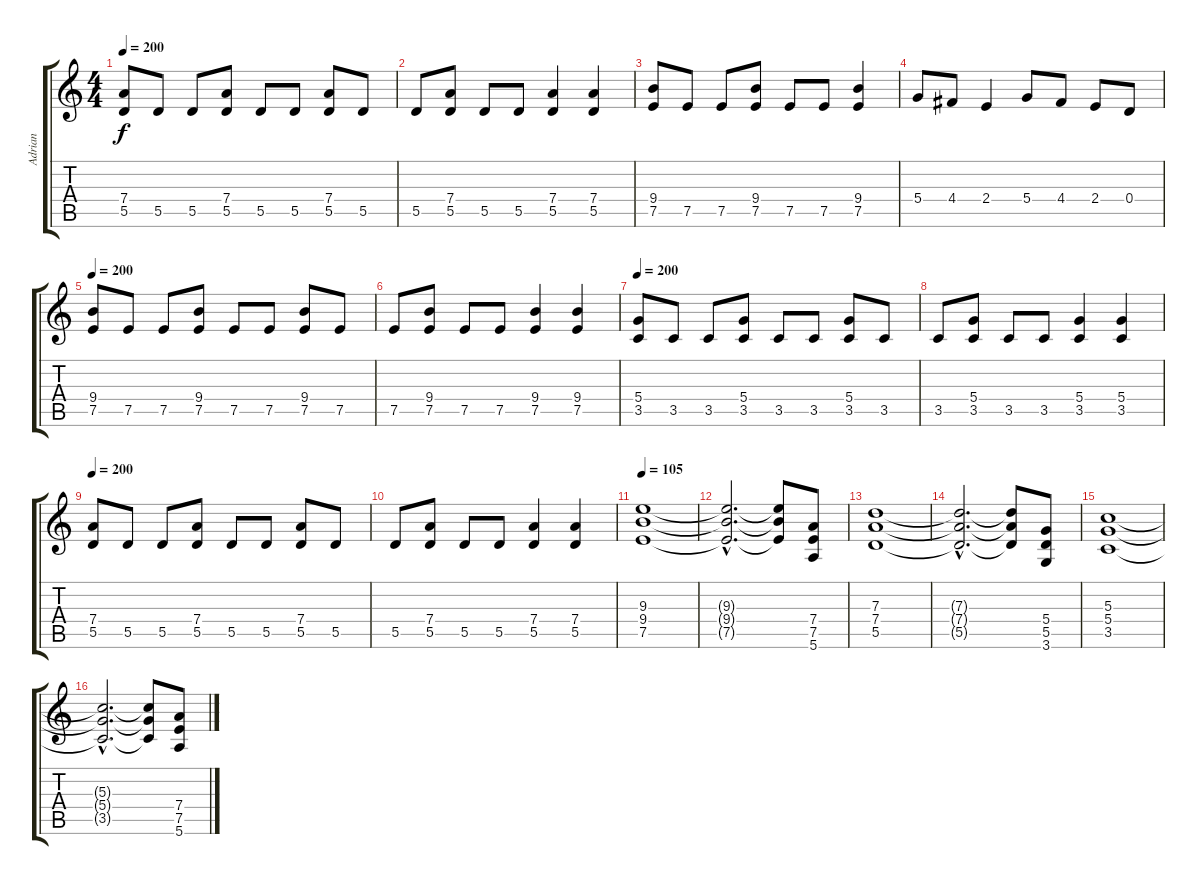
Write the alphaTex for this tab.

\track ("Adrian" "Adrian") {instrument distortionguitar}
\staff {score tabs}
\tuning (E4 B3 G3 D3 A2 E2) {hide}
\ts (4 4)
\tempo 200
\clef g2
\ks c
(7.4 5.5).8{dy f} 5.5.8 5.5.8 (7.4 5.5).8 5.5.8 5.5.8 (7.4 5.5).8 5.5.8 |
5.5.8 (7.4 5.5).8 5.5.8 5.5.8 (7.4 5.5).4 (7.4 5.5).4 |
(9.4 7.5).8 7.5.8 7.5.8 (9.4 7.5).8 7.5.8 7.5.8 (9.4 7.5).4 |
5.4.8 4.4.8 2.4.4 5.4.8 4.4.8 2.4.8 0.4.8 |
\tempo 200
(9.4 7.5).8 7.5.8 7.5.8 (9.4 7.5).8 7.5.8 7.5.8 (9.4 7.5).8 7.5.8 |
7.5.8 (9.4 7.5).8 7.5.8 7.5.8 (9.4 7.5).4 (9.4 7.5).4 |
\tempo 200
(5.4 3.5).8 3.5.8 3.5.8 (5.4 3.5).8 3.5.8 3.5.8 (5.4 3.5).8 3.5.8 |
3.5.8 (5.4 3.5).8 3.5.8 3.5.8 (5.4 3.5).4 (5.4 3.5).4 |
\tempo 200
(7.4 5.5).8 5.5.8 5.5.8 (7.4 5.5).8 5.5.8 5.5.8 (7.4 5.5).8 5.5.8 |
5.5.8 (7.4 5.5).8 5.5.8 5.5.8 (7.4 5.5).4 (7.4 5.5).4 |
\tempo 105
(9.3 9.4 7.5).1 |
(9.3{hac t} 9.4{hac t} 7.5{hac t}).2{d} (9.3{t} 9.4{t} 7.5{t}).8 (7.4 7.5 5.6).8 |
(7.3 7.4 5.5).1 |
(7.3{hac t} 7.4{hac t} 5.5{hac t}).2{d} (7.3{t} 7.4{t} 5.5{t}).8 (5.4 5.5 3.6).8 |
(5.3 5.4 3.5).1 |
(5.3{hac t} 5.4{hac t} 3.5{hac t}).2{d} (5.3{t} 5.4{t} 3.5{t}).8 (7.4 7.5 5.6).8
